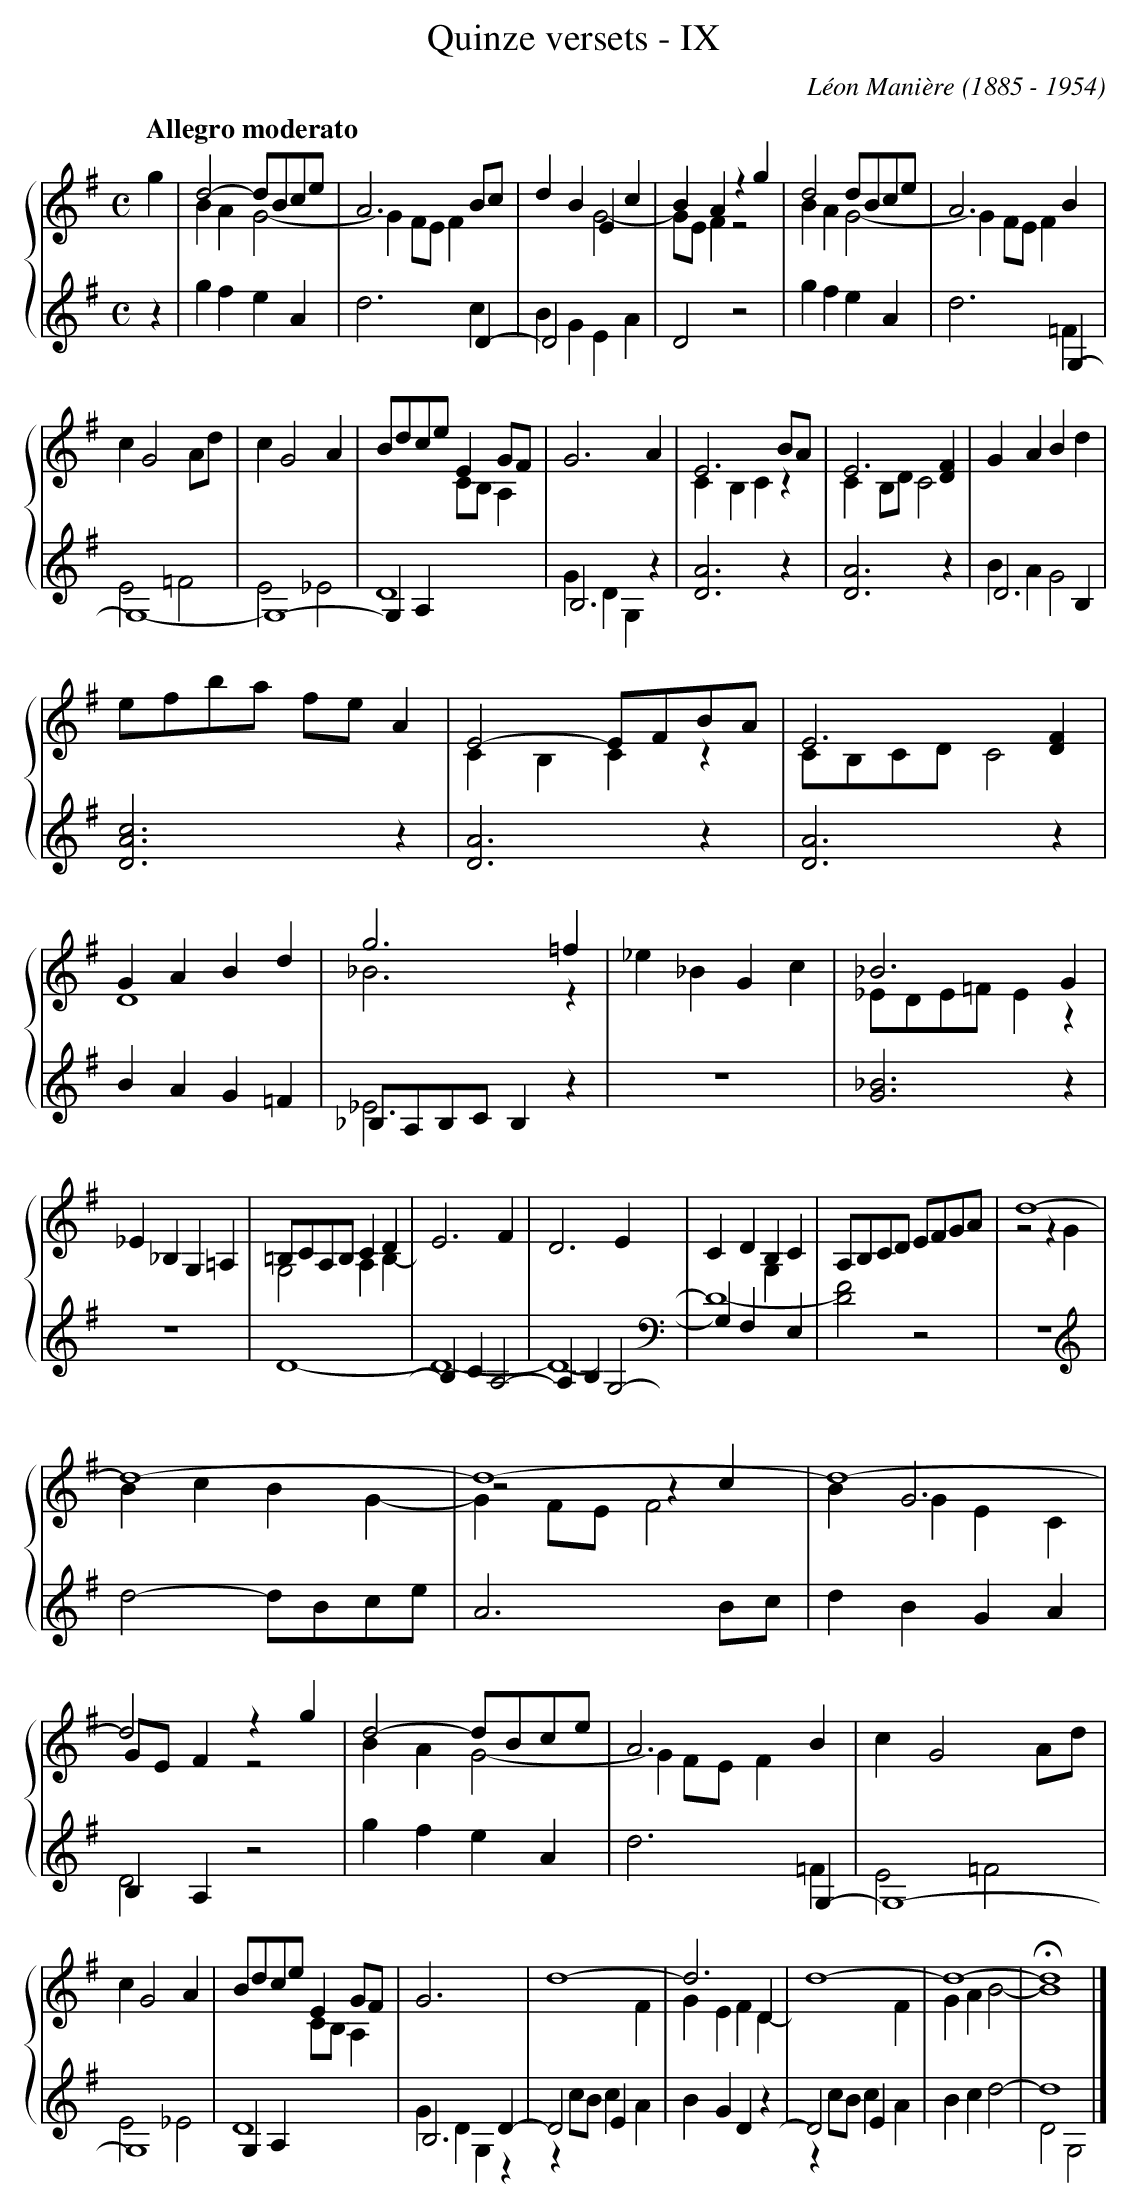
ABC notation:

X:1
T:Quinze versets - IX
M:C
L:1/4
Q:"Allegro moderato"
%%staves {1 *2 3}
K:G
V:1
Q:1/4=80
V:1
g|d2-d/B/c/e/|A3B/c/|dBEc|BAzg|d2d/B/c/e/|A3B|
V:2
x|BAG2-|GF/E/FD-|D2G2-|G/E/Fz2|BAG2-|GF/E/FG,-|
V:3 shift=cC
z|gfeA|d3c|BGEA|D2z2|gfeA|d3=F|
V:1
cG2A/d/|cG2A|B/d/c/e/EG/F/|G3A|E3B/A/|E3[!tie(!DF]|GABd|
V:2
G,4-|G,4-|G,A,C/B,/A,|B,3z|CB,Cz|CB,/D/C2|!tie)!D3B,|
V:3
E2=F2|E2_E2|D4|GDG,z|[DA]3z|[DA]3z|BAG2|
V:1
e/f/b/a/ f/e/A|E2-E/F/B/A/|E3[!tie(!DF]|GABd&!tie)!D4|g3=f&_B3z|\
	_e_BGc|_B3G&_E/D/E/=F/Ez|
V:2
x4|CB,Cz|C/B,/C/D/C2|x4|_B,/A,/B,/C/B,z|x4|x4|
V:3
[DAc]3z|[DA]3z|[DA]3z|BAG=F|_E3z|z4|[G_B]3z|
V:1
_E_B,G,=A,|=B,/C/A,/B,/CD|E3F|D3E|CDB,C|A,/B,/C/D/ E/F/G/A/|d4-|
V:2
x4|G,2A,B,-|B,CA,2-|A,B,G,2-|G,F,G,E,|x4|z2zG|
V:3
z4|D4-|D4-|D4-|D4-|[DF]2z2|z4|
V:1
d4-|d4-&z2zc|d4-&x[I: pos stem up]G3|d2zg&G/E/Fz2|d2-d/B/c/e/|A3B|cG2A/d/|
V:2
BcBG-|GF/E/F2|BGEC|B,A,z2|BAG2-|GF/E/FG,-|G,4-|
V:3
d2-d/B/c/e/|A3B/c/|dBGA|D2z2|gfeA|d3=F|E2=F2|
V:1
cG2A|B/d/c/e/EG/F/|G3x|d4-|d3D|d4-|d4-|Hd4|]
V:2
G,4|G,A,C/B,/A,|B,3D-|D2EF|GEFD-|D2EF|GAB2-|B4|]
V:3
E2_E2|D4|GDG,z|zc/B/cA|BGDz|zc/B/cA|Bcd2-|d4&D2G,2|]
